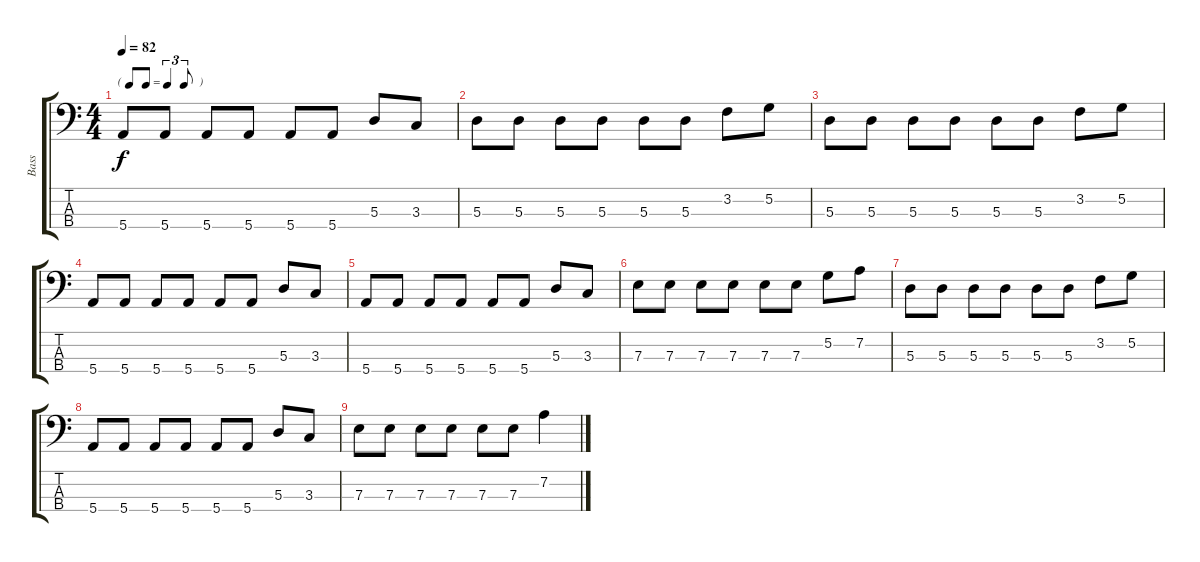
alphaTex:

\track ("Bass" "Bass") {instrument electricbasspick}
\staff {score tabs}
\tuning (G2 D2 A1 E1) {hide}
\ts (4 4)
\tf triplet8th
\tempo 82
\clef f4
\ks c
5.4.8{dy f} 5.4.8 5.4.8 5.4.8 5.4.8 5.4.8 5.3.8 3.3.8 |
5.3.8 5.3.8 5.3.8 5.3.8 5.3.8 5.3.8 3.2.8 5.2.8 |
5.3.8 5.3.8 5.3.8 5.3.8 5.3.8 5.3.8 3.2.8 5.2.8 |
5.4.8 5.4.8 5.4.8 5.4.8 5.4.8 5.4.8 5.3.8 3.3.8 |
5.4.8 5.4.8 5.4.8 5.4.8 5.4.8 5.4.8 5.3.8 3.3.8 |
7.3.8 7.3.8 7.3.8 7.3.8 7.3.8 7.3.8 5.2.8 7.2.8 |
5.3.8 5.3.8 5.3.8 5.3.8 5.3.8 5.3.8 3.2.8 5.2.8 |
5.4.8 5.4.8 5.4.8 5.4.8 5.4.8 5.4.8 5.3.8 3.3.8 |
7.3.8 7.3.8 7.3.8 7.3.8 7.3.8 7.3.8 7.2.4
